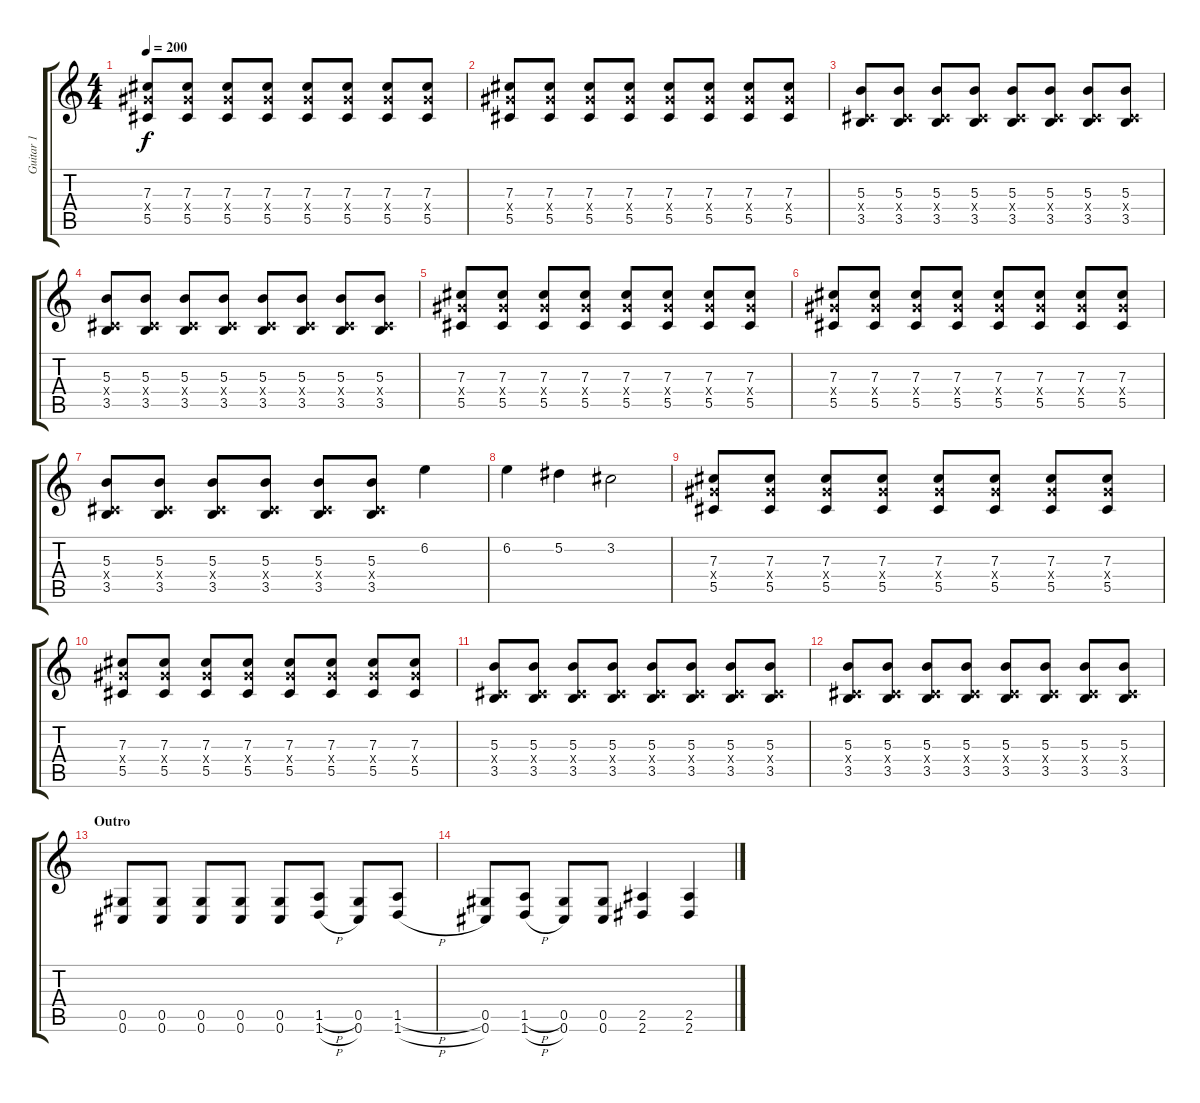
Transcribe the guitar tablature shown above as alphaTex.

\track ("Guitar 1" "Guitar 1") {instrument distortionguitar}
\staff {score tabs}
\tuning (Eb4 Bb3 Gb3 Db3 Ab2 Db2) {hide}
\ts (4 4)
\tempo 200
\clef g2
\ks c
(7.3 7.4{x} 5.5).8{dy f} (7.3 7.4{x} 5.5).8 (7.3 7.4{x} 5.5).8 (7.3 7.4{x} 5.5).8 (7.3 7.4{x} 5.5).8 (7.3 7.4{x} 5.5).8 (7.3 7.4{x} 5.5).8 (7.3 7.4{x} 5.5).8 |
(7.3 7.4{x} 5.5).8 (7.3 7.4{x} 5.5).8 (7.3 7.4{x} 5.5).8 (7.3 7.4{x} 5.5).8 (7.3 7.4{x} 5.5).8 (7.3 7.4{x} 5.5).8 (7.3 7.4{x} 5.5).8 (7.3 7.4{x} 5.5).8 |
(5.3 0.4{x} 3.5).8 (5.3 0.4{x} 3.5).8 (5.3 0.4{x} 3.5).8 (5.3 0.4{x} 3.5).8 (5.3 0.4{x} 3.5).8 (5.3 0.4{x} 3.5).8 (5.3 0.4{x} 3.5).8 (5.3 0.4{x} 3.5).8 |
(5.3 0.4{x} 3.5).8 (5.3 0.4{x} 3.5).8 (5.3 0.4{x} 3.5).8 (5.3 0.4{x} 3.5).8 (5.3 0.4{x} 3.5).8 (5.3 0.4{x} 3.5).8 (5.3 0.4{x} 3.5).8 (5.3 0.4{x} 3.5).8 |
(7.3 7.4{x} 5.5).8 (7.3 7.4{x} 5.5).8 (7.3 7.4{x} 5.5).8 (7.3 7.4{x} 5.5).8 (7.3 7.4{x} 5.5).8 (7.3 7.4{x} 5.5).8 (7.3 7.4{x} 5.5).8 (7.3 7.4{x} 5.5).8 |
(7.3 7.4{x} 5.5).8 (7.3 7.4{x} 5.5).8 (7.3 7.4{x} 5.5).8 (7.3 7.4{x} 5.5).8 (7.3 7.4{x} 5.5).8 (7.3 7.4{x} 5.5).8 (7.3 7.4{x} 5.5).8 (7.3 7.4{x} 5.5).8 |
(5.3 0.4{x} 3.5).8 (5.3 0.4{x} 3.5).8 (5.3 0.4{x} 3.5).8 (5.3 0.4{x} 3.5).8 (5.3 0.4{x} 3.5).8 (5.3 0.4{x} 3.5).8 6.2.4 |
6.2.4 5.2.4 3.2.2 |
(7.3 7.4{x} 5.5).8 (7.3 7.4{x} 5.5).8 (7.3 7.4{x} 5.5).8 (7.3 7.4{x} 5.5).8 (7.3 7.4{x} 5.5).8 (7.3 7.4{x} 5.5).8 (7.3 7.4{x} 5.5).8 (7.3 7.4{x} 5.5).8 |
(7.3 7.4{x} 5.5).8 (7.3 7.4{x} 5.5).8 (7.3 7.4{x} 5.5).8 (7.3 7.4{x} 5.5).8 (7.3 7.4{x} 5.5).8 (7.3 7.4{x} 5.5).8 (7.3 7.4{x} 5.5).8 (7.3 7.4{x} 5.5).8 |
(5.3 0.4{x} 3.5).8 (5.3 0.4{x} 3.5).8 (5.3 0.4{x} 3.5).8 (5.3 0.4{x} 3.5).8 (5.3 0.4{x} 3.5).8 (5.3 0.4{x} 3.5).8 (5.3 0.4{x} 3.5).8 (5.3 0.4{x} 3.5).8 |
(5.3 0.4{x} 3.5).8 (5.3 0.4{x} 3.5).8 (5.3 0.4{x} 3.5).8 (5.3 0.4{x} 3.5).8 (5.3 0.4{x} 3.5).8 (5.3 0.4{x} 3.5).8 (5.3 0.4{x} 3.5).8 (5.3 0.4{x} 3.5).8 |
\section ("" "Outro")
(0.5 0.6).8 (0.5 0.6).8 (0.5 0.6).8 (0.5 0.6).8 (0.5 0.6).8 (1.5{h} 1.6{h}).8 (0.5 0.6).8 (1.5{h} 1.6{h}).8 |
(0.5 0.6).8 (1.5{h} 1.6{h}).8 (0.5 0.6).8 (0.5 0.6).8 (2.5 2.6).4 (2.5 2.6).4
